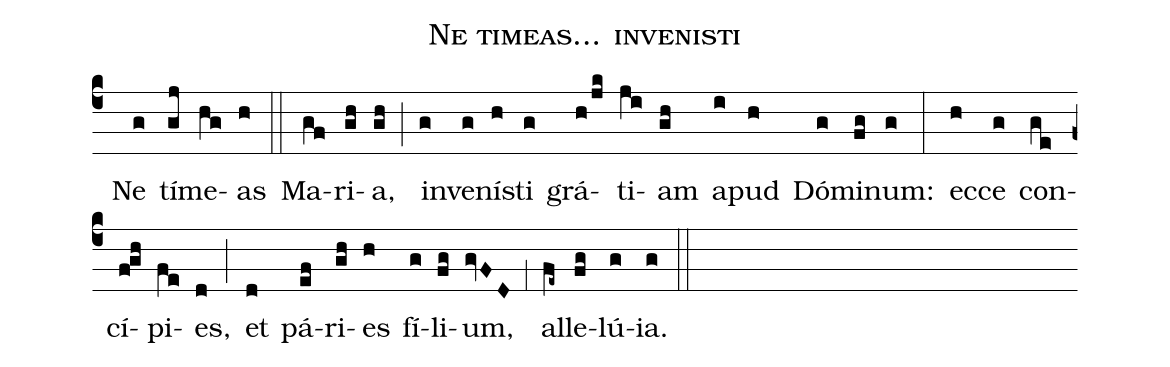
name:Ne timeas... invenisti;
office-part:Antiphona;
mode:8;
%%
(c4) () Ne(g) tí(gj)me(hg)as(h) (::) Ma(gf)ri(gh)a,(gh) (;) in(g)ve(g)ní(h)sti(g) grá(h/jk)ti(ji)am(gh) a(i)pud(h) Dó(g)mi(fg)num:(g) (:) ec(h)ce(g) con(ge)cí(f!gh)pi(fe)es,(d) (;) et(d) pá(ef)ri(gh)es(h) fí(g)li(fg)um,(gvFD) (;1) al(fe~)le(fg)lú(g)ia.(g) (::)
